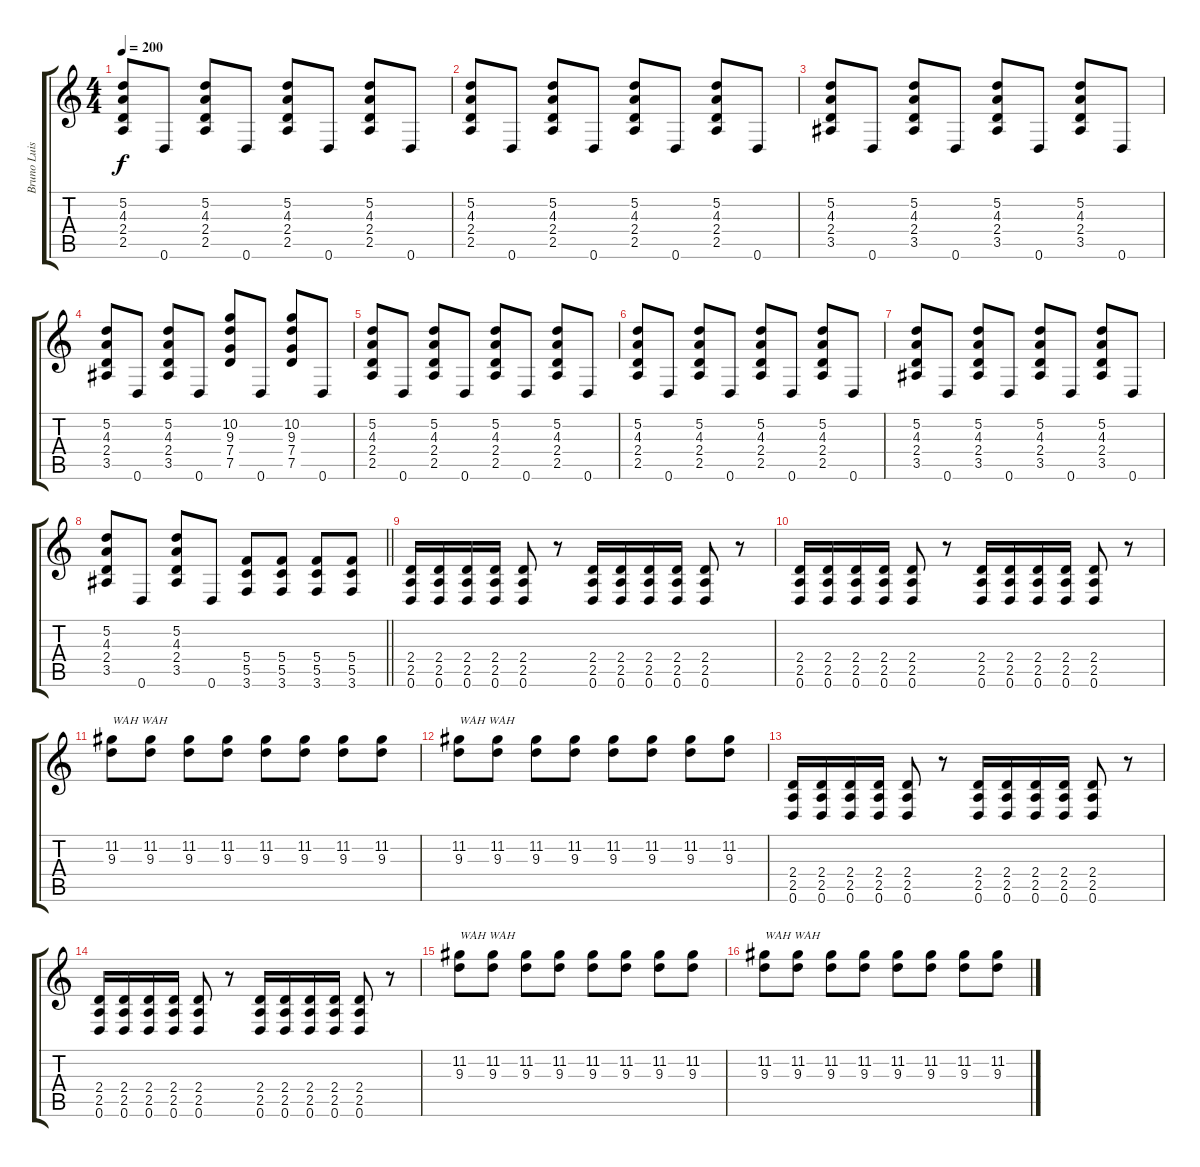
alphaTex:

\track ("Bruno Luis" "Bruno Luis") {instrument distortionguitar}
\staff {score tabs}
\tuning (D4 A3 F3 C3 G2 D2) {hide}
\ts (4 4)
\tempo 200
\clef g2
\ks c
(5.2 4.3 2.4 2.5).8{dy f} 0.6.8 (5.2 4.3 2.4 2.5).8 0.6.8 (5.2 4.3 2.4 2.5).8 0.6.8 (5.2 4.3 2.4 2.5).8 0.6.8 |
(5.2 4.3 2.4 2.5).8 0.6.8 (5.2 4.3 2.4 2.5).8 0.6.8 (5.2 4.3 2.4 2.5).8 0.6.8 (5.2 4.3 2.4 2.5).8 0.6.8 |
(5.2 4.3 2.4 3.5).8 0.6.8 (5.2 4.3 2.4 3.5).8 0.6.8 (5.2 4.3 2.4 3.5).8 0.6.8 (5.2 4.3 2.4 3.5).8 0.6.8 |
(5.2 4.3 2.4 3.5).8 0.6.8 (5.2 4.3 2.4 3.5).8 0.6.8 (10.2 9.3 7.4 7.5).8 0.6.8 (10.2 9.3 7.4 7.5).8 0.6.8 |
(5.2 4.3 2.4 2.5).8 0.6.8 (5.2 4.3 2.4 2.5).8 0.6.8 (5.2 4.3 2.4 2.5).8 0.6.8 (5.2 4.3 2.4 2.5).8 0.6.8 |
(5.2 4.3 2.4 2.5).8 0.6.8 (5.2 4.3 2.4 2.5).8 0.6.8 (5.2 4.3 2.4 2.5).8 0.6.8 (5.2 4.3 2.4 2.5).8 0.6.8 |
(5.2 4.3 2.4 3.5).8 0.6.8 (5.2 4.3 2.4 3.5).8 0.6.8 (5.2 4.3 2.4 3.5).8 0.6.8 (5.2 4.3 2.4 3.5).8 0.6.8 |
\barLineRight lightlight
(5.2 4.3 2.4 3.5).8 0.6.8 (5.2 4.3 2.4 3.5).8 0.6.8 (5.4 5.5 3.6).8 (5.4 5.5 3.6).8 (5.4 5.5 3.6).8 (5.4 5.5 3.6).8 |
(2.4 2.5 0.6).16 (2.4 2.5 0.6).16 (2.4 2.5 0.6).16 (2.4 2.5 0.6).16 (2.4 2.5 0.6).8 r.8 (2.4 2.5 0.6).16 (2.4 2.5 0.6).16 (2.4 2.5 0.6).16 (2.4 2.5 0.6).16 (2.4 2.5 0.6).8 r.8 |
(2.4 2.5 0.6).16 (2.4 2.5 0.6).16 (2.4 2.5 0.6).16 (2.4 2.5 0.6).16 (2.4 2.5 0.6).8 r.8 (2.4 2.5 0.6).16 (2.4 2.5 0.6).16 (2.4 2.5 0.6).16 (2.4 2.5 0.6).16 (2.4 2.5 0.6).8 r.8 |
(11.2 9.3).8{txt "WAH WAH"} (11.2 9.3).8 (11.2 9.3).8 (11.2 9.3).8 (11.2 9.3).8 (11.2 9.3).8 (11.2 9.3).8 (11.2 9.3).8 |
(11.2 9.3).8{txt "WAH WAH"} (11.2 9.3).8 (11.2 9.3).8 (11.2 9.3).8 (11.2 9.3).8 (11.2 9.3).8 (11.2 9.3).8 (11.2 9.3).8 |
(2.4 2.5 0.6).16 (2.4 2.5 0.6).16 (2.4 2.5 0.6).16 (2.4 2.5 0.6).16 (2.4 2.5 0.6).8 r.8 (2.4 2.5 0.6).16 (2.4 2.5 0.6).16 (2.4 2.5 0.6).16 (2.4 2.5 0.6).16 (2.4 2.5 0.6).8 r.8 |
(2.4 2.5 0.6).16 (2.4 2.5 0.6).16 (2.4 2.5 0.6).16 (2.4 2.5 0.6).16 (2.4 2.5 0.6).8 r.8 (2.4 2.5 0.6).16 (2.4 2.5 0.6).16 (2.4 2.5 0.6).16 (2.4 2.5 0.6).16 (2.4 2.5 0.6).8 r.8 |
(11.2 9.3).8{txt "WAH WAH"} (11.2 9.3).8 (11.2 9.3).8 (11.2 9.3).8 (11.2 9.3).8 (11.2 9.3).8 (11.2 9.3).8 (11.2 9.3).8 |
(11.2 9.3).8{txt "WAH WAH"} (11.2 9.3).8 (11.2 9.3).8 (11.2 9.3).8 (11.2 9.3).8 (11.2 9.3).8 (11.2 9.3).8 (11.2 9.3).8
